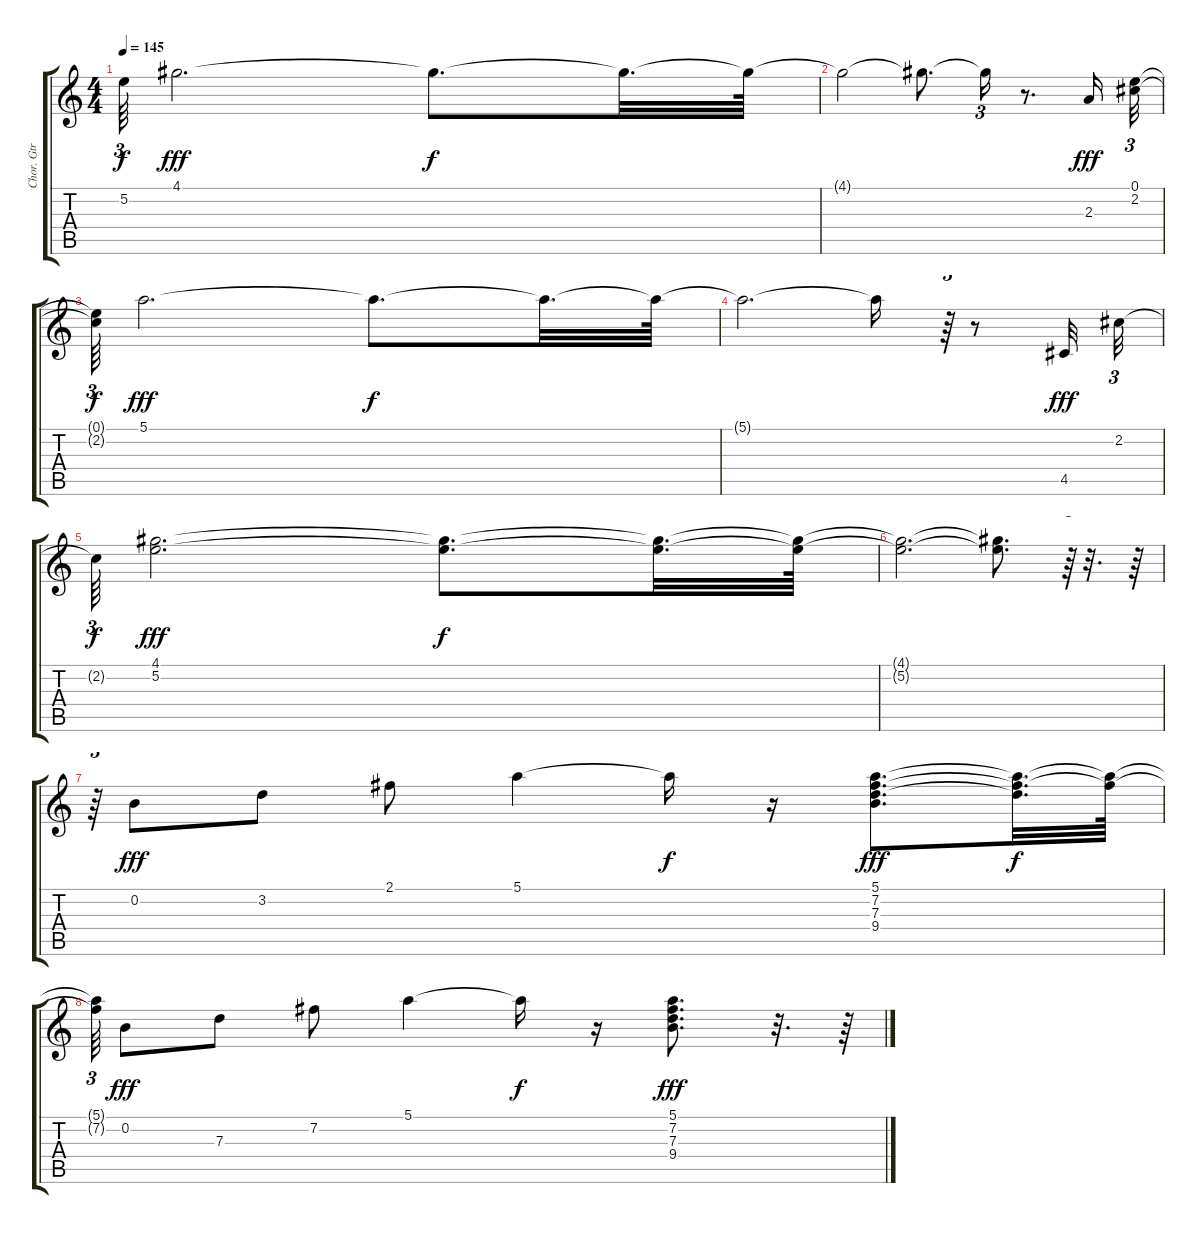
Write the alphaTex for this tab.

\track ("Chor. Gtr" "Chor. Gtr") {instrument electricguitarjazz}
\staff {score tabs}
\tuning (E4 B3 G3 D3 A2 E2) {hide}
\ts (4 4)
\tempo 145
\clef g2
\ks c
5.2{t}.64{tu (3 2) dy f} 4.1.2{d dy fff} 4.1{t}.8{d dy f} 4.1{t}.32{d} 4.1{t}.64 |
4.1{t}.2 4.1{t}.8{d} 4.1{t}.16{tu (3 2)} r.8{d} 2.3.16{dy fff} (0.1 2.2).32{tu (3 2)} |
(0.1{t} 2.2{t}).64{tu (3 2) dy f} 5.1.2{d dy fff} 5.1{t}.8{d dy f} 5.1{t}.32{d} 5.1{t}.64 |
5.1{t}.2{d} 5.1{t}.16 r.64{tu (3 2)} r.8 4.5.32{dy fff} 2.2.32{tu (3 2)} |
2.2{t}.64{tu (3 2) dy f} (4.1 5.2).2{d dy fff} (4.1{t} 5.2{t}).8{d dy f} (4.1{t} 5.2{t}).32{d} (4.1{t} 5.2{t}).64 |
(4.1{t} 5.2{t}).2{d} (4.1{t} 5.2{t}).8{d} r.64{tu (3 2)} r.32{d} r.64 |
r.64{tu (3 2)} 0.2.8{dy fff} 3.2.8 2.1.8 5.1.4 5.1{t}.16{dy f} r.16 (5.1 7.2 7.3 9.4).8{d dy fff} (5.1{t} 7.2{t} 7.3{t}).32{d dy f} (5.1{t} 7.2{t}).64 |
(5.1{t} 7.2{t}).64{tu (3 2)} 0.2.8{dy fff} 7.3.8 7.2.8 5.1.4 5.1{t}.16{dy f} r.16 (5.1 7.2 7.3 9.4).8{d dy fff} r.32{d} r.64
